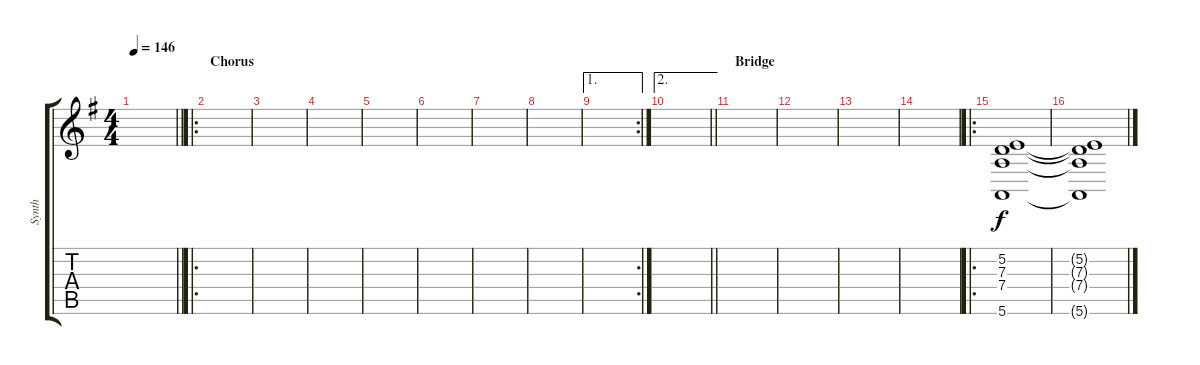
\track ("Synth" "Synth") {instrument synthstrings1}
\staff {score tabs}
\tuning (E4 B3 G3 D3 A2 E2) {hide}
\ts (4 4)
\tempo 146
\clef g2
\barLineRight lightlight
\ks eminor
|
\ro
\section ("" "Chorus")
|
|
|
|
|
|
|
\ae 1
\rc 2
|
\ae 2
\barLineRight lightlight
|
\section ("" "Bridge")
|
|
|
|
\ro
(5.2 7.3 7.4 5.6).1 |
(5.2{t} 7.3{t} 7.4{t} 5.6{t}).1
